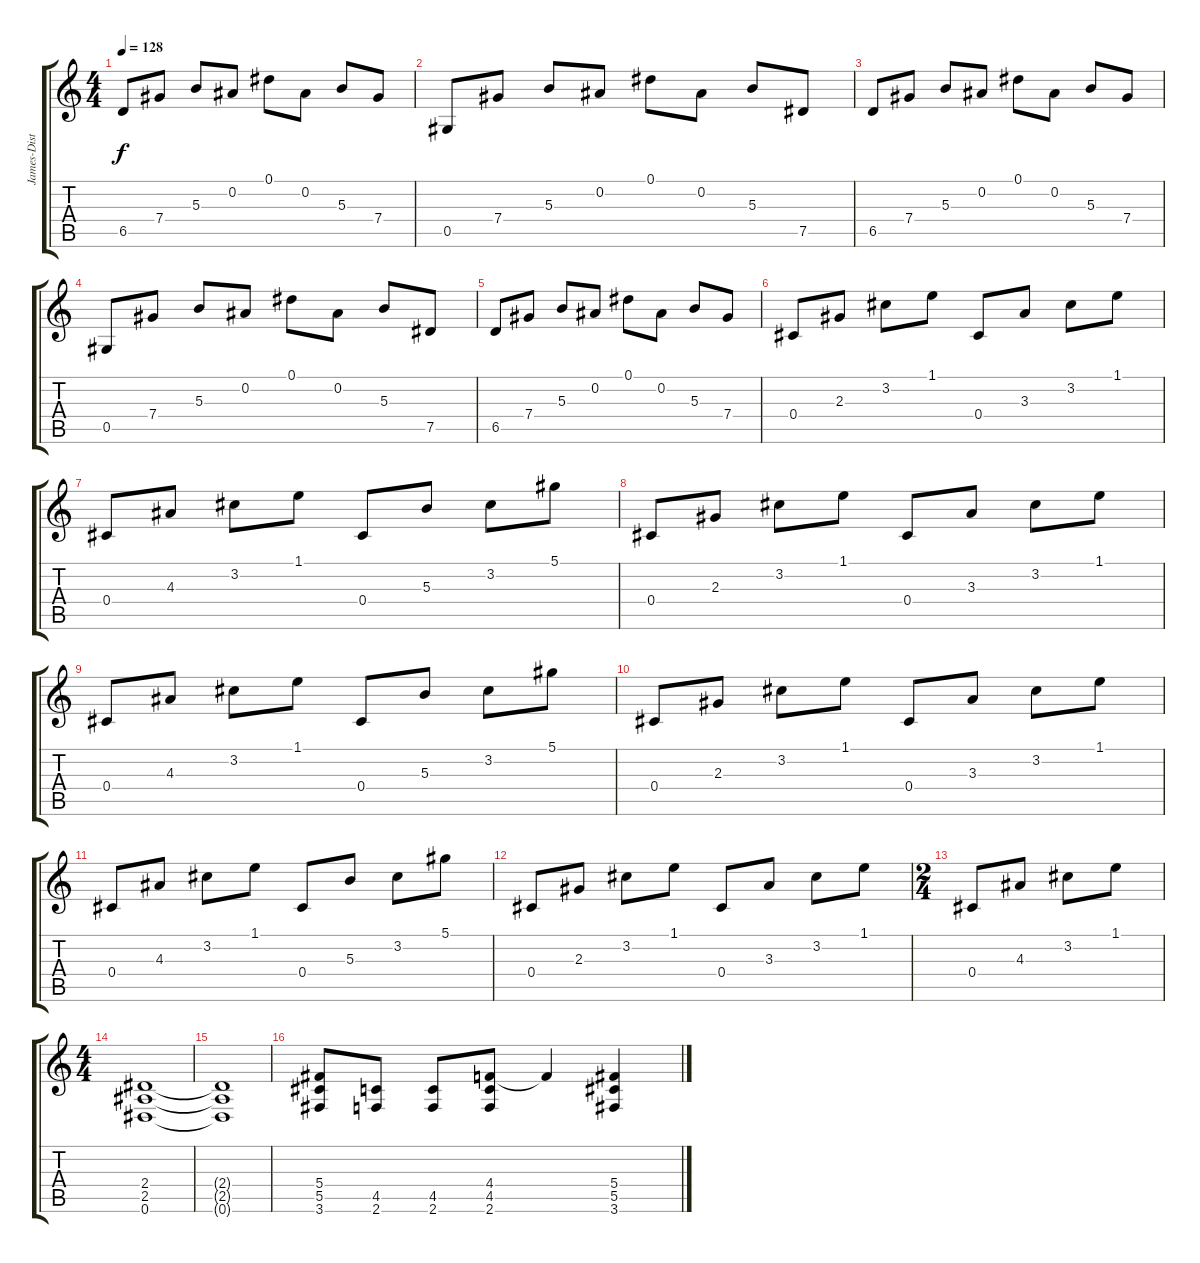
\track ("James-Dist" "James-Dist") {instrument distortionguitar}
\staff {score tabs}
\tuning (Eb4 Bb3 Gb3 Db3 Ab2 Eb2) {hide}
\ts (4 4)
\tempo 128
\clef g2
\ks c
6.5.8{dy f} 7.4.8 5.3.8 0.2.8 0.1.8 0.2.8 5.3.8 7.4.8 |
0.5.8 7.4.8 5.3.8 0.2.8 0.1.8 0.2.8 5.3.8 7.5.8 |
6.5.8 7.4.8 5.3.8 0.2.8 0.1.8 0.2.8 5.3.8 7.4.8 |
0.5.8 7.4.8 5.3.8 0.2.8 0.1.8 0.2.8 5.3.8 7.5.8 |
6.5.8 7.4.8 5.3.8 0.2.8 0.1.8 0.2.8 5.3.8 7.4.8 |
0.4.8 2.3.8 3.2.8 1.1.8 0.4.8 3.3.8 3.2.8 1.1.8 |
0.4.8 4.3.8 3.2.8 1.1.8 0.4.8 5.3.8 3.2.8 5.1.8 |
0.4.8 2.3.8 3.2.8 1.1.8 0.4.8 3.3.8 3.2.8 1.1.8 |
0.4.8 4.3.8 3.2.8 1.1.8 0.4.8 5.3.8 3.2.8 5.1.8 |
0.4.8 2.3.8 3.2.8 1.1.8 0.4.8 3.3.8 3.2.8 1.1.8 |
0.4.8 4.3.8 3.2.8 1.1.8 0.4.8 5.3.8 3.2.8 5.1.8 |
0.4.8 2.3.8 3.2.8 1.1.8 0.4.8 3.3.8 3.2.8 1.1.8 |
\ts (2 4)
0.4.8 4.3.8 3.2.8 1.1.8 |
\ts (4 4)
(2.4 2.5 0.6).1 |
(2.4{t} 2.5{t} 0.6{t}).1 |
(5.4 5.5 3.6).8 (4.5 2.6).8 (4.5 2.6).8 (4.4 4.5 2.6).8 4.4{t}.4 (5.4 5.5 3.6).4
